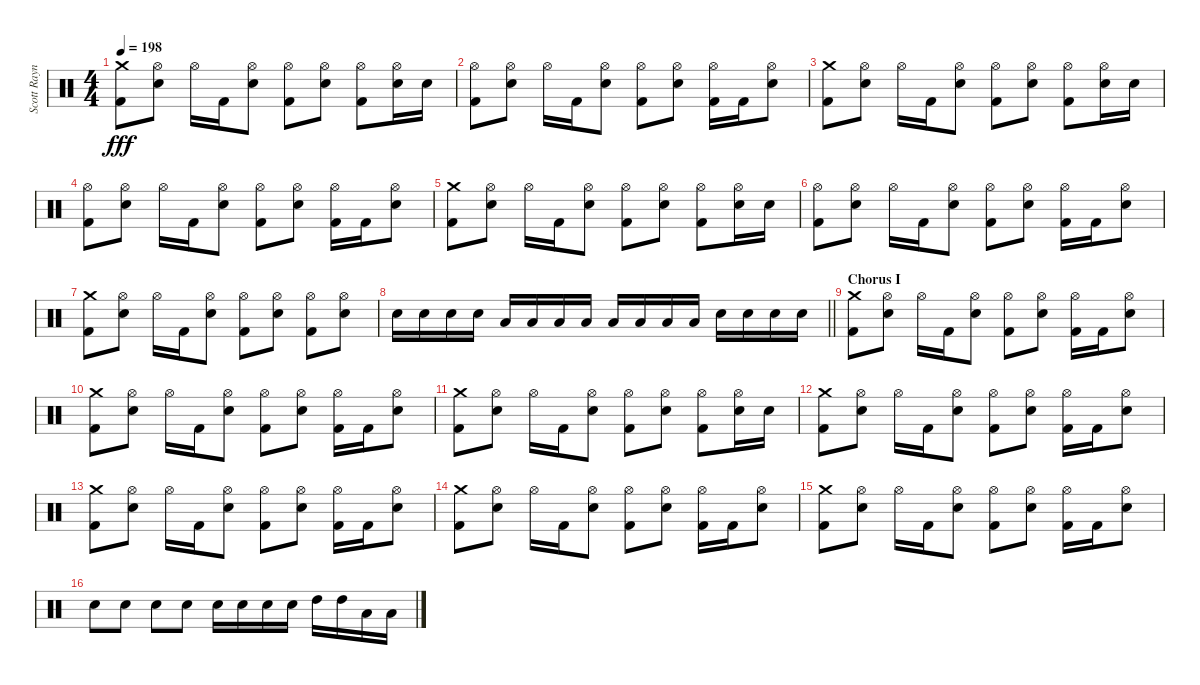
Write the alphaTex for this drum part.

\track ("Scott Raynor" "Scott Rayn") {instrument percussion}
\staff {score}
\articulation defaults
\ts (4 4)
\tempo 198
\clef neutral
\ks c
("Crash medium (hit)" "Kick (hit) 2").8{dy fff} ("Hi-Hat (open)" "Snare (hit) 2").8 "Hi-Hat (open)".16 "Kick (hit) 2".16 ("Hi-Hat (open)" "Snare (hit) 2").8 ("Hi-Hat (open)" "Kick (hit) 2").8 ("Hi-Hat (open)" "Snare (hit) 2").8 ("Hi-Hat (open)" "Kick (hit) 2").8 ("Hi-Hat (open)" "Snare (hit) 2").16 "Snare (hit) 2".16 |
("Hi-Hat (open)" "Kick (hit) 2").8 ("Hi-Hat (open)" "Snare (hit) 2").8 "Hi-Hat (open)".16 "Kick (hit) 2".16 ("Hi-Hat (open)" "Snare (hit) 2").8 ("Hi-Hat (open)" "Kick (hit) 2").8 ("Hi-Hat (open)" "Snare (hit) 2").8 ("Hi-Hat (open)" "Kick (hit) 2").16 "Kick (hit) 2".16 ("Hi-Hat (open)" "Snare (hit) 2").8 |
("Crash medium (hit)" "Kick (hit) 2").8 ("Hi-Hat (open)" "Snare (hit) 2").8 "Hi-Hat (open)".16 "Kick (hit) 2".16 ("Hi-Hat (open)" "Snare (hit) 2").8 ("Hi-Hat (open)" "Kick (hit) 2").8 ("Hi-Hat (open)" "Snare (hit) 2").8 ("Hi-Hat (open)" "Kick (hit) 2").8 ("Hi-Hat (open)" "Snare (hit) 2").16 "Snare (hit) 2".16 |
("Hi-Hat (open)" "Kick (hit) 2").8 ("Hi-Hat (open)" "Snare (hit) 2").8 "Hi-Hat (open)".16 "Kick (hit) 2".16 ("Hi-Hat (open)" "Snare (hit) 2").8 ("Hi-Hat (open)" "Kick (hit) 2").8 ("Hi-Hat (open)" "Snare (hit) 2").8 ("Hi-Hat (open)" "Kick (hit) 2").16 "Kick (hit) 2".16 ("Hi-Hat (open)" "Snare (hit) 2").8 |
("Crash medium (hit)" "Kick (hit) 2").8 ("Hi-Hat (open)" "Snare (hit) 2").8 "Hi-Hat (open)".16 "Kick (hit) 2".16 ("Hi-Hat (open)" "Snare (hit) 2").8 ("Hi-Hat (open)" "Kick (hit) 2").8 ("Hi-Hat (open)" "Snare (hit) 2").8 ("Hi-Hat (open)" "Kick (hit) 2").8 ("Hi-Hat (open)" "Snare (hit) 2").16 "Snare (hit) 2".16 |
("Hi-Hat (open)" "Kick (hit) 2").8 ("Hi-Hat (open)" "Snare (hit) 2").8 "Hi-Hat (open)".16 "Kick (hit) 2".16 ("Hi-Hat (open)" "Snare (hit) 2").8 ("Hi-Hat (open)" "Kick (hit) 2").8 ("Hi-Hat (open)" "Snare (hit) 2").8 ("Hi-Hat (open)" "Kick (hit) 2").16 "Kick (hit) 2".16 ("Hi-Hat (open)" "Snare (hit) 2").8 |
("Crash medium (hit)" "Kick (hit) 2").8 ("Hi-Hat (open)" "Snare (hit) 2").8 "Hi-Hat (open)".16 "Kick (hit) 2".16 ("Hi-Hat (open)" "Snare (hit) 2").8 ("Hi-Hat (open)" "Kick (hit) 2").8 ("Hi-Hat (open)" "Snare (hit) 2").8 ("Hi-Hat (open)" "Kick (hit) 2").8 ("Hi-Hat (open)" "Snare (hit) 2").8 |
\barLineRight lightlight "Snare (hit) 2".16 "Snare (hit) 2".16 "Snare (hit) 2".16 "Snare (hit) 2".16 "Low Tom (hit)".16 "Low Tom (hit)".16 "Low Tom (hit)".16 "Low Tom (hit)".16 "Low Floor Tom (hit)".16 "Low Floor Tom (hit)".16 "Low Floor Tom (hit)".16 "Low Floor Tom (hit)".16 "Snare (hit) 2".16 "Snare (hit) 2".16 "Snare (hit) 2".16 "Snare (hit) 2".16
|
\section ("" "Chorus I")
("Crash medium (hit)" "Kick (hit) 2").8 ("Hi-Hat (open)" "Snare (hit) 2").8 "Hi-Hat (open)".16 "Kick (hit) 2".16 ("Hi-Hat (open)" "Snare (hit) 2").8 ("Hi-Hat (open)" "Kick (hit) 2").8 ("Hi-Hat (open)" "Snare (hit) 2").8 ("Hi-Hat (open)" "Kick (hit) 2").16 "Kick (hit) 2".16 ("Hi-Hat (open)" "Snare (hit) 2").8 |
("Crash medium (hit)" "Kick (hit) 2").8 ("Hi-Hat (open)" "Snare (hit) 2").8 "Hi-Hat (open)".16 "Kick (hit) 2".16 ("Hi-Hat (open)" "Snare (hit) 2").8 ("Hi-Hat (open)" "Kick (hit) 2").8 ("Hi-Hat (open)" "Snare (hit) 2").8 ("Hi-Hat (open)" "Kick (hit) 2").16 "Kick (hit) 2".16 ("Hi-Hat (open)" "Snare (hit) 2").8 |
("Crash medium (hit)" "Kick (hit) 2").8 ("Hi-Hat (open)" "Snare (hit) 2").8 "Hi-Hat (open)".16 "Kick (hit) 2".16 ("Hi-Hat (open)" "Snare (hit) 2").8 ("Hi-Hat (open)" "Kick (hit) 2").8 ("Hi-Hat (open)" "Snare (hit) 2").8 ("Hi-Hat (open)" "Kick (hit) 2").8 ("Hi-Hat (open)" "Snare (hit) 2").16 "Snare (hit) 2".16 |
("Crash medium (hit)" "Kick (hit) 2").8 ("Hi-Hat (open)" "Snare (hit) 2").8 "Hi-Hat (open)".16 "Kick (hit) 2".16 ("Hi-Hat (open)" "Snare (hit) 2").8 ("Hi-Hat (open)" "Kick (hit) 2").8 ("Hi-Hat (open)" "Snare (hit) 2").8 ("Hi-Hat (open)" "Kick (hit) 2").16 "Kick (hit) 2".16 ("Hi-Hat (open)" "Snare (hit) 2").8 |
("Crash medium (hit)" "Kick (hit) 2").8 ("Hi-Hat (open)" "Snare (hit) 2").8 "Hi-Hat (open)".16 "Kick (hit) 2".16 ("Hi-Hat (open)" "Snare (hit) 2").8 ("Hi-Hat (open)" "Kick (hit) 2").8 ("Hi-Hat (open)" "Snare (hit) 2").8 ("Hi-Hat (open)" "Kick (hit) 2").16 "Kick (hit) 2".16 ("Hi-Hat (open)" "Snare (hit) 2").8 |
("Crash medium (hit)" "Kick (hit) 2").8 ("Hi-Hat (open)" "Snare (hit) 2").8 "Hi-Hat (open)".16 "Kick (hit) 2".16 ("Hi-Hat (open)" "Snare (hit) 2").8 ("Hi-Hat (open)" "Kick (hit) 2").8 ("Hi-Hat (open)" "Snare (hit) 2").8 ("Hi-Hat (open)" "Kick (hit) 2").16 "Kick (hit) 2".16 ("Hi-Hat (open)" "Snare (hit) 2").8 |
("Crash medium (hit)" "Kick (hit) 2").8 ("Hi-Hat (open)" "Snare (hit) 2").8 "Hi-Hat (open)".16 "Kick (hit) 2".16 ("Hi-Hat (open)" "Snare (hit) 2").8 ("Hi-Hat (open)" "Kick (hit) 2").8 ("Hi-Hat (open)" "Snare (hit) 2").8 ("Hi-Hat (open)" "Kick (hit) 2").16 "Kick (hit) 2".16 ("Hi-Hat (open)" "Snare (hit) 2").8 |
"Snare (hit) 2".8 "Snare (hit) 2".8 "Snare (hit) 2".8 "Snare (hit) 2".8 "Snare (hit) 2".16 "Snare (hit) 2".16 "Snare (hit) 2".16 "Snare (hit) 2".16 "High Tom (hit)".16 "High Tom (hit)".16 "Low Tom (hit)".16 "Low Tom (hit)".16
